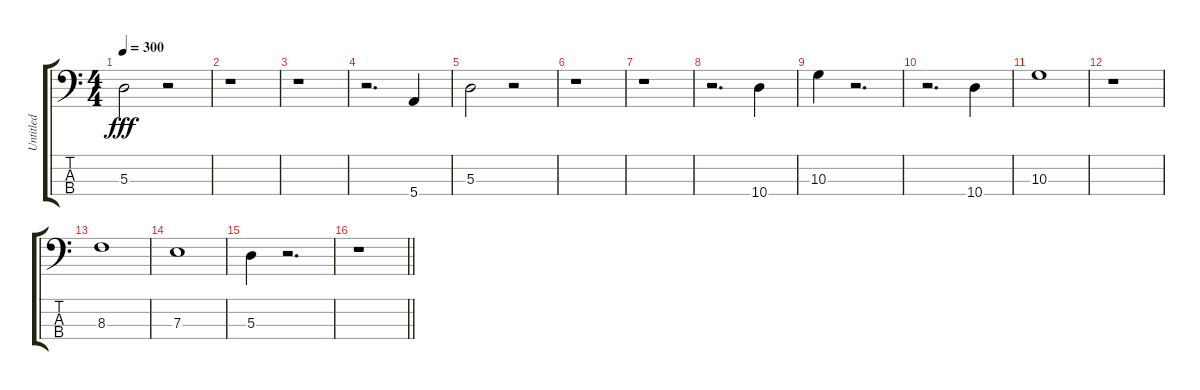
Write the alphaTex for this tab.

\track ("Untitled" "Untitled") {instrument electricbassfinger}
\staff {score tabs}
\tuning (G2 D2 A1 E1) {hide}
\ts (4 4)
\tempo 300
\clef f4
\ks c
5.3.2{dy fff} r.2 |
r.1 |
r.1 |
r.2{d} 5.4.4 |
5.3.2 r.2 |
r.1 |
r.1 |
r.2{d} 10.4.4 |
10.3.4 r.2{d} |
r.2{d} 10.4.4 |
10.3.1 |
r.1 |
8.3.1 |
7.3.1 |
5.3.4 r.2{d} |
\barLineRight lightlight
r.1
